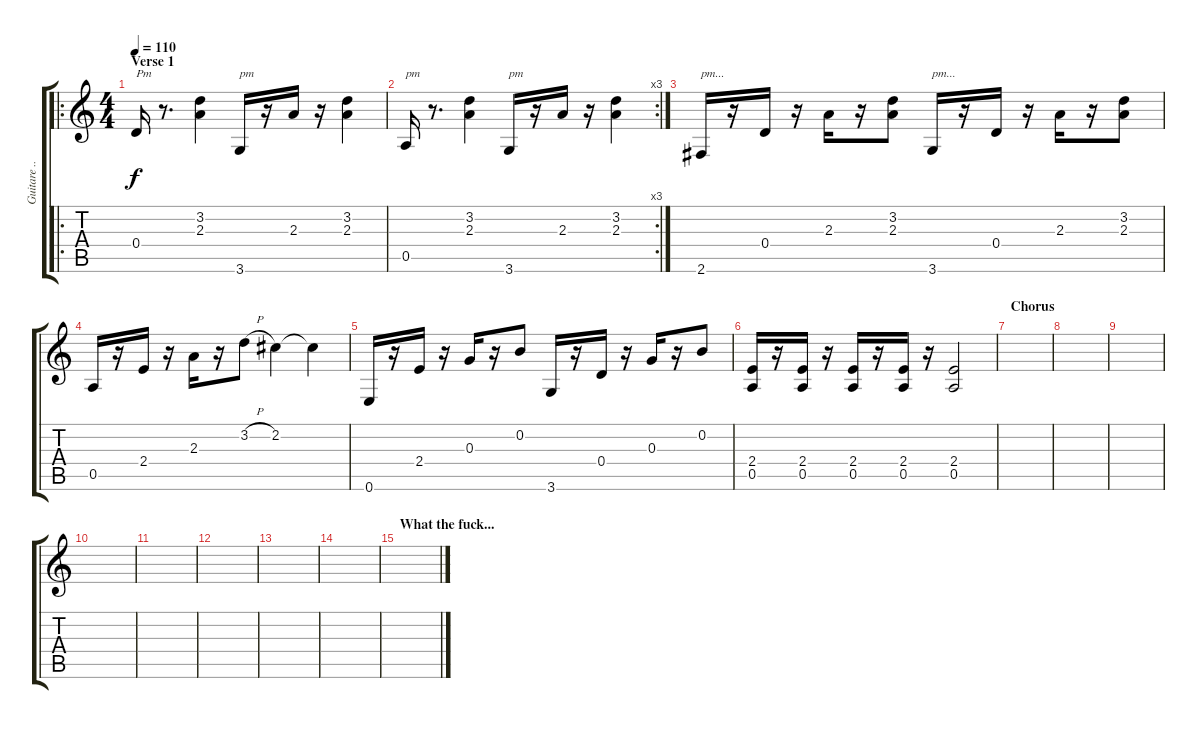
\track ("Guitare ......" "Guitare ..") {instrument distortionguitar}
\staff {score tabs}
\tuning (E4 B3 G3 D3 A2 E2) {hide}
\ro
\ts (4 4)
\section ("" "Verse 1")
\tempo 110
\clef g2
\ks c
0.4.16{txt "Pm" dy f volume 10} r.8{d} (3.2 2.3).4{volume 16} 3.6.16{txt "pm" volume 10} r.16 2.3.16 r.16 (3.2 2.3).4{volume 16} |
\rc 3
0.5.16{txt "pm" volume 10} r.8{d} (3.2 2.3).4{volume 16} 3.6.16{txt "pm" volume 10} r.16 2.3.16 r.16 (3.2 2.3).4{volume 16} |
2.6.16{txt "pm..." volume 10} r.16 0.4.16 r.16 2.3.16 r.16 (3.2 2.3).8{volume 14} 3.6.16{txt "pm..." volume 10} r.16 0.4.16 r.16 2.3.16 r.16 (3.2 2.3).8{volume 14} |
0.5.16{volume 10} r.16 2.4.16 r.16 2.3.16 r.16 3.2{h}.8{volume 14} 2.2.4 2.2{t}.4 |
0.6.16{volume 10} r.16 2.4.16 r.16 0.3.16 r.16 0.2.8{volume 14} 3.6.16{volume 10} r.16 0.4.16 r.16 0.3.16 r.16 0.2.8{volume 14} |
(2.4 0.5).16 r.16 (2.4 0.5).16 r.16 (2.4 0.5).16 r.16 (2.4 0.5).16 r.16 (2.4 0.5).2 |
\section ("" "Chorus")
|
|
|
|
|
|
|
|
\section ("" "What the fuck...")
